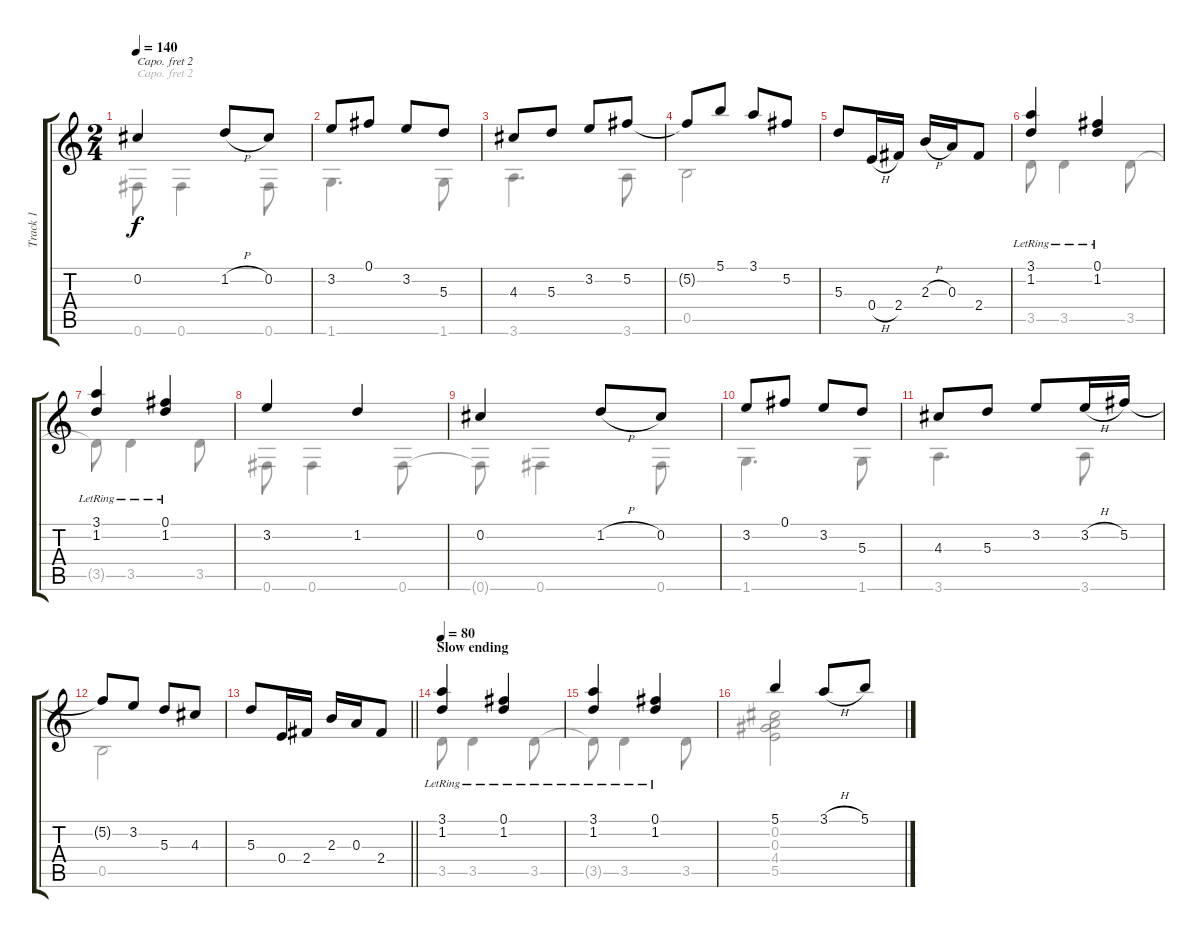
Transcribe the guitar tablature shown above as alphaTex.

\track ("Track 1" "Track 1") {instrument acousticguitarnylon}
\staff {score tabs}
\capo 2
\tuning (E4 B3 G3 D3 A2 E2) {hide}
\voice
\ts (2 4)
\tempo 140
\clef g2
\ks c
0.2.4{dy f} 1.2{h}.8 0.2.8 |
3.2.8 0.1.8 3.2.8 5.3.8 |
4.3.8 5.3.8 3.2.8 5.2.8 |
5.2{t}.8 5.1.8 3.1.8 5.2.8 |
5.3.8 0.4{h}.16 2.4.16 2.3{h}.16 0.3.16 2.4.8 |
(3.1{lr} 1.2{lr}).4 (0.1{lr} 1.2{lr}).4 |
(3.1{lr} 1.2{lr}).4 (0.1{lr} 1.2{lr}).4 |
3.2.4 1.2.4 |
0.2.4 1.2{h}.8 0.2.8 |
3.2.8 0.1.8 3.2.8 5.3.8 |
4.3.8 5.3.8 3.2.8 3.2{h}.16 5.2.16 |
5.2{t}.8 3.2.8 5.3.8 4.3.8 |
\barLineRight lightlight
5.3.8 0.4.16 2.4.16 2.3.16 0.3.16 2.4.8 |
\section ("" "Slow ending")
\tempo 80
(3.1{lr} 1.2{lr}).4{instrument acousticguitarnylon} (0.1{lr} 1.2{lr}).4 |
(3.1{lr} 1.2{lr}).4 (0.1{lr} 1.2{lr}).4 |
5.1.4 3.1{h}.8 5.1.8
\voice
\clef g2
\ottava regular
\simile none
\ks c
0.6{t}.8{dy f} 0.6.4 0.6.8 |
1.6.4{d} 1.6.8 |
3.6.4{d} 3.6.8 |
0.5.2 |
|
3.5.8 3.5.4 3.5.8 |
3.5{t}.8 3.5.4 3.5.8 |
0.6.8 0.6.4 0.6.8 |
0.6{t}.8 0.6.4 0.6.8 |
1.6.4{d} 1.6.8 |
3.6.4{d} 3.6.8 |
0.5.2 |
\barLineRight lightlight
|
3.5.8 3.5.4 3.5.8 |
3.5{t}.8 3.5.4 3.5.8 |
(0.2 0.3 4.4 5.5).2
